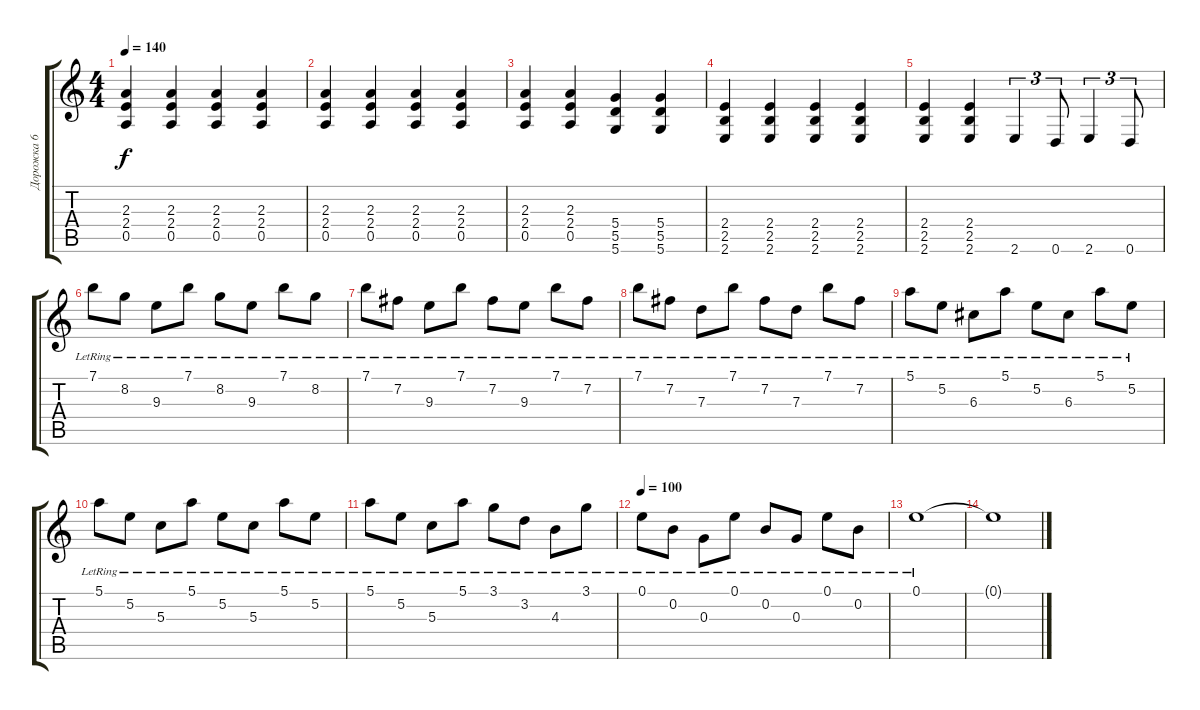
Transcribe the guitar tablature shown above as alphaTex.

\track ("Дорожка 6" "Дорожка 6") {instrument overdrivenguitar}
\staff {score tabs}
\tuning (E4 B3 G3 D3 A2 D2) {hide}
\ts (4 4)
\tempo 140
\clef g2
\ks c
(2.3 2.4 0.5).4{dy f} (2.3 2.4 0.5).4 (2.3 2.4 0.5).4 (2.3 2.4 0.5).4 |
(2.3 2.4 0.5).4 (2.3 2.4 0.5).4 (2.3 2.4 0.5).4 (2.3 2.4 0.5).4 |
(2.3 2.4 0.5).4 (2.3 2.4 0.5).4 (5.4 5.5 5.6).4 (5.4 5.5 5.6).4 |
(2.4 2.5 2.6).4 (2.4 2.5 2.6).4 (2.4 2.5 2.6).4 (2.4 2.5 2.6).4 |
(2.4 2.5 2.6).4 (2.4 2.5 2.6).4 2.6.4{tu (3 2)} 0.6.8{tu (3 2)} 2.6.4{tu (3 2)} 0.6.8{tu (3 2)} |
7.1{lr}.8{instrument acousticguitarsteel} 8.2{lr}.8 9.3{lr}.8 7.1{lr}.8 8.2{lr}.8 9.3{lr}.8 7.1{lr}.8 8.2{lr}.8 |
7.1{lr}.8 7.2{lr}.8 9.3{lr}.8 7.1{lr}.8 7.2{lr}.8 9.3{lr}.8 7.1{lr}.8 7.2{lr}.8 |
7.1{lr}.8 7.2{lr}.8 7.3{lr}.8 7.1{lr}.8 7.2{lr}.8 7.3{lr}.8 7.1{lr}.8 7.2{lr}.8 |
5.1{lr}.8 5.2{lr}.8 6.3{lr}.8 5.1{lr}.8 5.2{lr}.8 6.3{lr}.8 5.1{lr}.8 5.2{lr}.8 |
5.1{lr}.8 5.2{lr}.8 5.3{lr}.8 5.1{lr}.8 5.2{lr}.8 5.3{lr}.8 5.1{lr}.8 5.2{lr}.8 |
5.1{lr}.8 5.2{lr}.8 5.3{lr}.8 5.1{lr}.8 3.1{lr}.8 3.2{lr}.8 4.3{lr}.8 3.1{lr}.8 |
\tempo 100
0.1{lr}.8 0.2{lr}.8 0.3{lr}.8 0.1{lr}.8 0.2{lr}.8 0.3{lr}.8 0.1{lr}.8 0.2{lr}.8 |
0.1{lr}.1 |
0.1{t}.1
